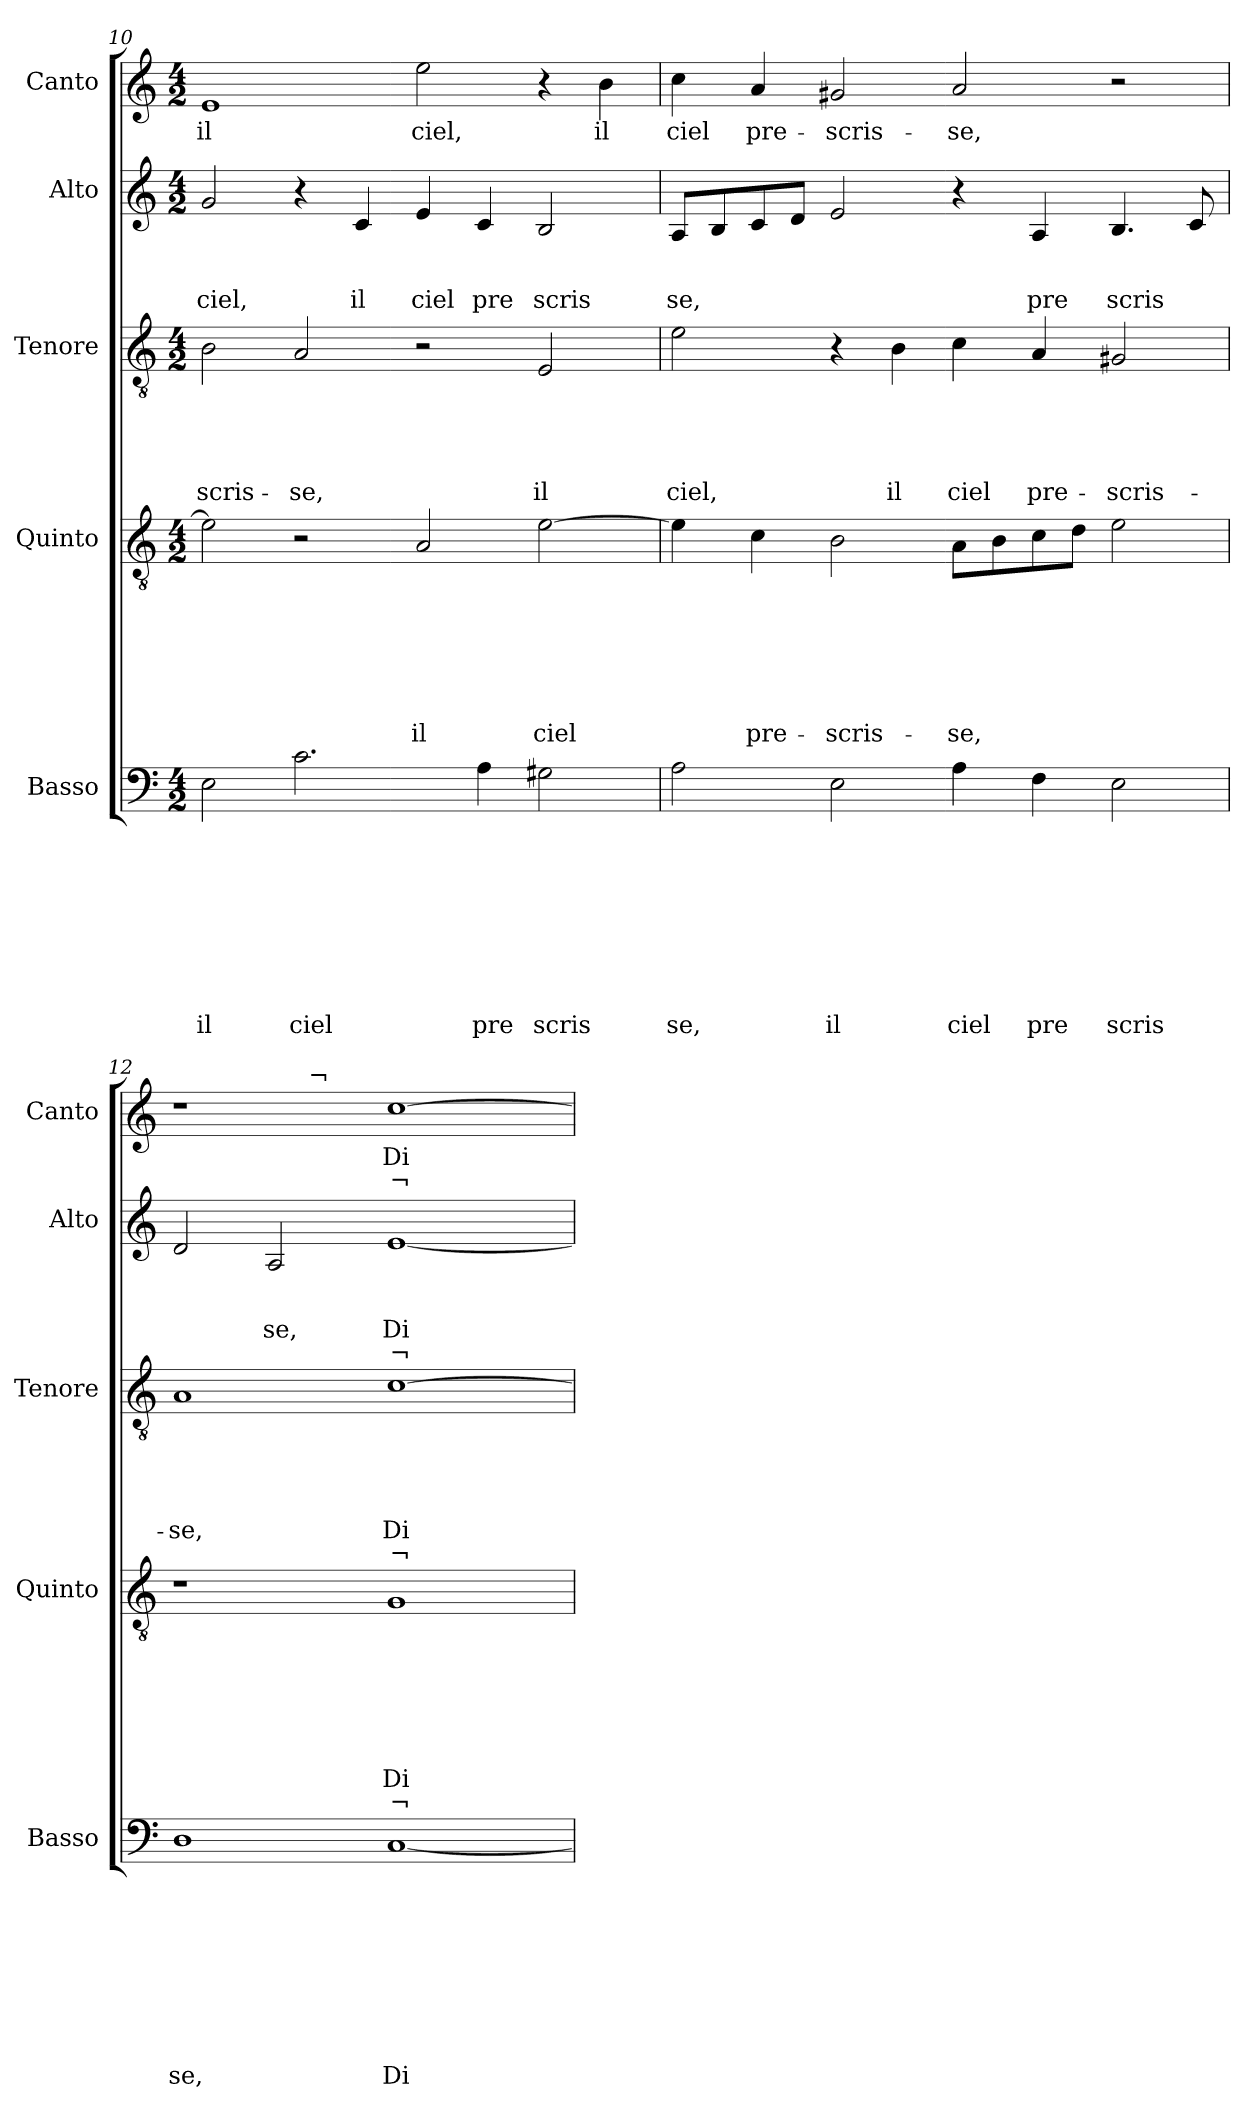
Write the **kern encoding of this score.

**kern	**text	**text	**text	**text	**text	**text	**text	**text	**text	**kern	**text	**text	**text	**text	**text	**text	**text	**text	**kern	**text	**text	**text	**text	**text	**text	**kern	**text	**text	**text	**text	**kern	**text	**text
*part5	*part5	*part5	*part5	*part5	*part5	*part5	*part5	*part5	*part5	*part4	*part4	*part4	*part4	*part4	*part4	*part4	*part4	*part4	*part3	*part3	*part3	*part3	*part3	*part3	*part3	*part2	*part2	*part2	*part2	*part2	*part1	*part1	*part1
*staff5	*staff5	*staff5	*staff5	*staff5	*staff5	*staff5	*staff5	*staff5	*staff5	*staff4	*staff4	*staff4	*staff4	*staff4	*staff4	*staff4	*staff4	*staff4	*staff3	*staff3	*staff3	*staff3	*staff3	*staff3	*staff3	*staff2	*staff2	*staff2	*staff2	*staff2	*staff1	*staff1	*staff1
*I"Basso	*	*	*	*	*	*	*	*	*	*I"Quinto	*	*	*	*	*	*	*	*	*I"Tenore	*	*	*	*	*	*	*I"Alto	*	*	*	*	*I"Canto	*	*
*I'Basso	*	*	*	*	*	*	*	*	*	*I'Quinto	*	*	*	*	*	*	*	*	*I'Tenore	*	*	*	*	*	*	*I'Alto	*	*	*	*	*I'Canto	*	*
*clefF4	*	*	*	*	*	*	*	*	*	*clefGv2	*	*	*	*	*	*	*	*	*clefGv2	*	*	*	*	*	*	*clefG2	*	*	*	*	*clefG2	*	*
*k[]	*	*	*	*	*	*	*	*	*	*k[]	*	*	*	*	*	*	*	*	*k[]	*	*	*	*	*	*	*k[]	*	*	*	*	*k[]	*	*
*C:	*	*	*	*	*	*	*	*	*	*C:	*	*	*	*	*	*	*	*	*C:	*	*	*	*	*	*	*C:	*	*	*	*	*C:	*	*
*M4/2	*	*	*	*	*	*	*	*	*	*M4/2	*	*	*	*	*	*	*	*	*M4/2	*	*	*	*	*	*	*M4/2	*	*	*	*	*M4/2	*	*
=10	=10	=10	=10	=10	=10	=10	=10	=10	=10	=10	=10	=10	=10	=10	=10	=10	=10	=10	=10	=10	=10	=10	=10	=10	=10	=10	=10	=10	=10	=10	=10	=10	=10
!	!	!	!	!	!	!	!	!	!LO:LY:b	!	!	!	!	!	!	!	!	!	!	!	!	!	!	!LO:LY:b	!	!	!	!	!LO:LY:b	!	!	!LO:LY:b	!
2E\	.	.	.	.	.	.	.	.	il	2e\]	.	.	.	.	.	.	.	.	2B\	.	.	.	.	-scris-	.	2g/	.	.	ciel,	.	1e	il	.
!	!	!	!	!	!	!	!	!	!LO:LY:b	!	!	!	!	!	!	!	!	!	!	!	!	!	!	!LO:LY:b	!	!	!	!	!	!	!	!	!
2.c\	.	.	.	.	.	.	.	.	ciel	2r	.	.	.	.	.	.	.	.	2A/	.	.	.	.	-se,	.	4r	.	.	.	.	.	.	.
!	!	!	!	!	!	!	!	!	!	!	!	!	!	!	!	!	!	!	!	!	!	!	!	!	!	!	!	!	!LO:LY:b	!	!	!	!
.	.	.	.	.	.	.	.	.	.	.	.	.	.	.	.	.	.	.	.	.	.	.	.	.	.	4c/	.	.	il	.	.	.	.
!	!	!	!	!	!	!	!	!	!	!	!	!	!	!	!	!	!LO:LY:b	!	!	!	!	!	!	!	!	!	!	!	!LO:LY:b	!	!	!LO:LY:b	!
.	.	.	.	.	.	.	.	.	.	2A/	.	.	.	.	.	.	il	.	2r	.	.	.	.	.	.	4e/	.	.	ciel	.	2ee\	ciel,	.
!	!	!	!	!	!	!	!	!	!LO:LY:b	!	!	!	!	!	!	!	!	!	!	!	!	!	!	!	!	!	!	!	!LO:LY:b	!	!	!	!
4A\	.	.	.	.	.	.	.	.	pre	.	.	.	.	.	.	.	.	.	.	.	.	.	.	.	.	4c/	.	.	pre	.	.	.	.
!	!	!	!	!	!	!	!	!	!LO:LY:b	!	!	!	!	!	!	!	!LO:LY:b	!	!	!	!	!	!	!LO:LY:b	!	!	!	!	!LO:LY:b	!	!	!	!
2G#X\	.	.	.	.	.	.	.	.	scris	[>2e\	.	.	.	.	.	.	ciel	.	2E/	.	.	.	.	il	.	2B/	.	.	scris	.	4r	.	.
!	!	!	!	!	!	!	!	!	!	!	!	!	!	!	!	!	!	!	!	!	!	!	!	!	!	!	!	!	!	!	!	!LO:LY:b	!
.	.	.	.	.	.	.	.	.	.	.	.	.	.	.	.	.	.	.	.	.	.	.	.	.	.	.	.	.	.	.	4b\	il	.
=11	=11	=11	=11	=11	=11	=11	=11	=11	=11	=11	=11	=11	=11	=11	=11	=11	=11	=11	=11	=11	=11	=11	=11	=11	=11	=11	=11	=11	=11	=11	=11	=11	=11
!	!	!	!	!	!	!	!	!	!LO:LY:b	!	!	!	!	!	!	!	!	!	!	!	!	!	!	!LO:LY:b	!	!	!	!	!LO:LY:b	!	!	!LO:LY:b	!
2A\	.	.	.	.	.	.	.	.	se,	4e\]	.	.	.	.	.	.	.	.	2e\	.	.	.	.	ciel,	.	8A/L	.	.	se,	.	4cc\	ciel	.
.	.	.	.	.	.	.	.	.	.	.	.	.	.	.	.	.	.	.	.	.	.	.	.	.	.	8B/	.	.	.	.	.	.	.
!	!	!	!	!	!	!	!	!	!	!	!	!	!	!	!	!	!LO:LY:b	!	!	!	!	!	!	!	!	!	!	!	!	!	!	!LO:LY:b	!
.	.	.	.	.	.	.	.	.	.	4c\	.	.	.	.	.	.	pre-	.	.	.	.	.	.	.	.	8c/	.	.	.	.	4a/	pre-	.
.	.	.	.	.	.	.	.	.	.	.	.	.	.	.	.	.	.	.	.	.	.	.	.	.	.	8d/J	.	.	.	.	.	.	.
!	!	!	!	!	!	!	!	!	!LO:LY:b	!	!	!	!	!	!	!	!LO:LY:b	!	!	!	!	!	!	!	!	!	!	!	!	!	!	!LO:LY:b	!
2E\	.	.	.	.	.	.	.	.	il	2B\	.	.	.	.	.	.	-scris-	.	4r	.	.	.	.	.	.	2e/	.	.	.	.	2g#X/	-scris-	.
!	!	!	!	!	!	!	!	!	!	!	!	!	!	!	!	!	!	!	!	!	!	!	!	!LO:LY:b	!	!	!	!	!	!	!	!	!
.	.	.	.	.	.	.	.	.	.	.	.	.	.	.	.	.	.	.	4B\	.	.	.	.	il	.	.	.	.	.	.	.	.	.
!	!	!	!	!	!	!	!	!	!LO:LY:b	!	!	!	!	!	!	!	!LO:LY:b	!	!	!	!	!	!	!LO:LY:b	!	!	!	!	!	!	!	!LO:LY:b	!
4A\	.	.	.	.	.	.	.	.	ciel	8A\L	.	.	.	.	.	.	-se,	.	4c\	.	.	.	.	ciel	.	4r	.	.	.	.	2a/	-se,	.
.	.	.	.	.	.	.	.	.	.	8B\	.	.	.	.	.	.	.	.	.	.	.	.	.	.	.	.	.	.	.	.	.	.	.
!	!	!	!	!	!	!	!	!	!LO:LY:b	!	!	!	!	!	!	!	!	!	!	!	!	!	!	!LO:LY:b	!	!	!	!	!LO:LY:b	!	!	!	!
4F\	.	.	.	.	.	.	.	.	pre	8c\	.	.	.	.	.	.	.	.	4A/	.	.	.	.	pre-	.	4A/	.	.	pre	.	.	.	.
.	.	.	.	.	.	.	.	.	.	8d\J	.	.	.	.	.	.	.	.	.	.	.	.	.	.	.	.	.	.	.	.	.	.	.
!	!	!	!	!	!	!	!	!	!LO:LY:b	!	!	!	!	!	!	!	!	!	!	!	!	!	!	!LO:LY:b	!	!	!	!	!LO:LY:b	!	!	!	!
2E\	.	.	.	.	.	.	.	.	scris	2e\	.	.	.	.	.	.	.	.	2G#X/	.	.	.	.	-scris-	.	4.B/	.	.	scris	.	2r	.	.
.	.	.	.	.	.	.	.	.	.	.	.	.	.	.	.	.	.	.	.	.	.	.	.	.	.	8c/	.	.	.	.	.	.	.
!!LO:LB:g=z
=12	=12	=12	=12	=12	=12	=12	=12	=12	=12	=12	=12	=12	=12	=12	=12	=12	=12	=12	=12	=12	=12	=12	=12	=12	=12	=12	=12	=12	=12	=12	=12	=12	=12
!	!	!	!	!	!	!	!	!	!LO:LY:b	!	!	!	!	!	!	!	!	!	!	!	!	!	!	!LO:LY:b	!	!	!	!	!	!	!	!	!
*	*	*	*	*	*	*	*	*	*	*	*	*	*	*	*	*	*	*	*	*	*	*	*	*	*	*	*	*	*	*	*^	*	*
1D	.	.	.	.	.	.	.	.	se,	1r	.	.	.	.	.	.	.	.	1A	.	.	.	.	-se,	.	2d/	.	.	.	.	1r	2ryy	.	.
!	!	!	!	!	!	!	!	!	!	!	!	!	!	!	!	!	!	!	!	!	!	!	!	!	!	!	!	!	!LO:LY:b	!	!	!	!	!
.	.	.	.	.	.	.	.	.	.	.	.	.	.	.	.	.	.	.	.	.	.	.	.	.	.	2A/	.	.	se,	.	.	8ryy	.	.
!	!	!	!	!	!	!	!	!	!	!	!	!	!	!	!	!	!	!	!	!	!	!	!	!	!	!	!	!	!	!	!	!LO:TX:a:t=¬	!	!
.	.	.	.	.	.	.	.	.	.	.	.	.	.	.	.	.	.	.	.	.	.	.	.	.	.	.	.	.	.	.	.	1ryy	.	.
!	!	!	!	!	!	!	!	!	!LO:LY:b	!	!	!	!	!	!	!	!LO:LY:b	!LO:LY:b	!	!	!	!	!	!LO:LY:b	!LO:LY:b	!	!	!	!LO:LY:b	!LO:LY:b	!	!	!LO:LY:b	!LO:LY:b
[<1C	.	.	.	.	.	.	.	.	Di	1G	.	.	.	.	.	.	Di	¬-	[>1c	.	.	.	.	Di	¬-	[<1e	.	.	Di	¬-	[>1cc	.	Di	¬-
.	.	.	.	.	.	.	.	.	.	.	.	.	.	.	.	.	.	.	.	.	.	.	.	.	.	.	.	.	.	.	.	4.ryy	.	.
*	*	*	*	*	*	*	*	*	*	*	*	*	*	*	*	*	*	*	*	*	*	*	*	*	*	*	*	*	*	*	*v	*v	*	*
=	=	=	=	=	=	=	=	=	=	=	=	=	=	=	=	=	=	=	=	=	=	=	=	=	=	=	=	=	=	=	=	=	=
*-	*-	*-	*-	*-	*-	*-	*-	*-	*-	*-	*-	*-	*-	*-	*-	*-	*-	*-	*-	*-	*-	*-	*-	*-	*-	*-	*-	*-	*-	*-	*-	*-	*-
